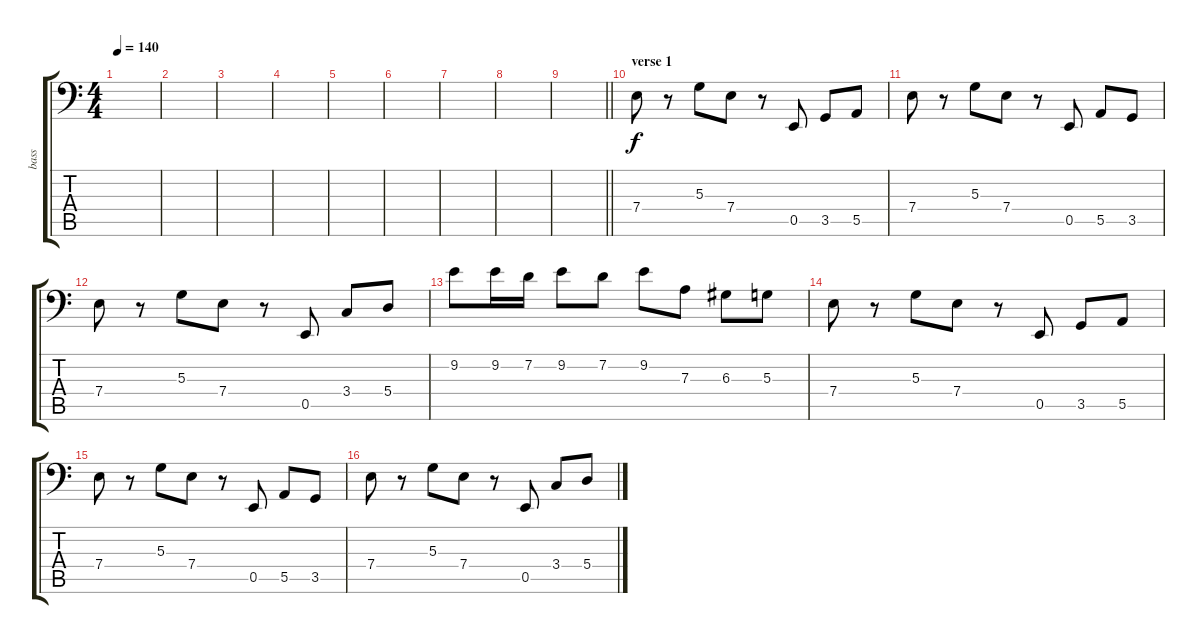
\track ("bass" "bass") {instrument electricbassfinger}
\staff {score tabs}
\tuning (C3 G2 D2 A1 E1 B0) {hide}
\ts (4 4)
\tempo 140
\clef f4
\ks aminor
|
|
|
|
|
|
|
|
\barLineRight lightlight
|
\section ("" "verse 1")
\ks c
7.4.8 r.8 5.3.8 7.4.8 r.8 0.5.8 3.5.8 5.5.8 |
7.4.8 r.8 5.3.8 7.4.8 r.8 0.5.8 5.5.8 3.5.8 |
7.4.8 r.8 5.3.8 7.4.8 r.8 0.5.8 3.4.8 5.4.8 |
\ks aminor
9.2.8 9.2.16 7.2.16 9.2.8 7.2.8 9.2.8 7.3.8 6.3.8 5.3.8 |
\ks c
7.4.8 r.8 5.3.8 7.4.8 r.8 0.5.8 3.5.8 5.5.8 |
7.4.8 r.8 5.3.8 7.4.8 r.8 0.5.8 5.5.8 3.5.8 |
7.4.8 r.8 5.3.8 7.4.8 r.8 0.5.8 3.4.8 5.4.8
